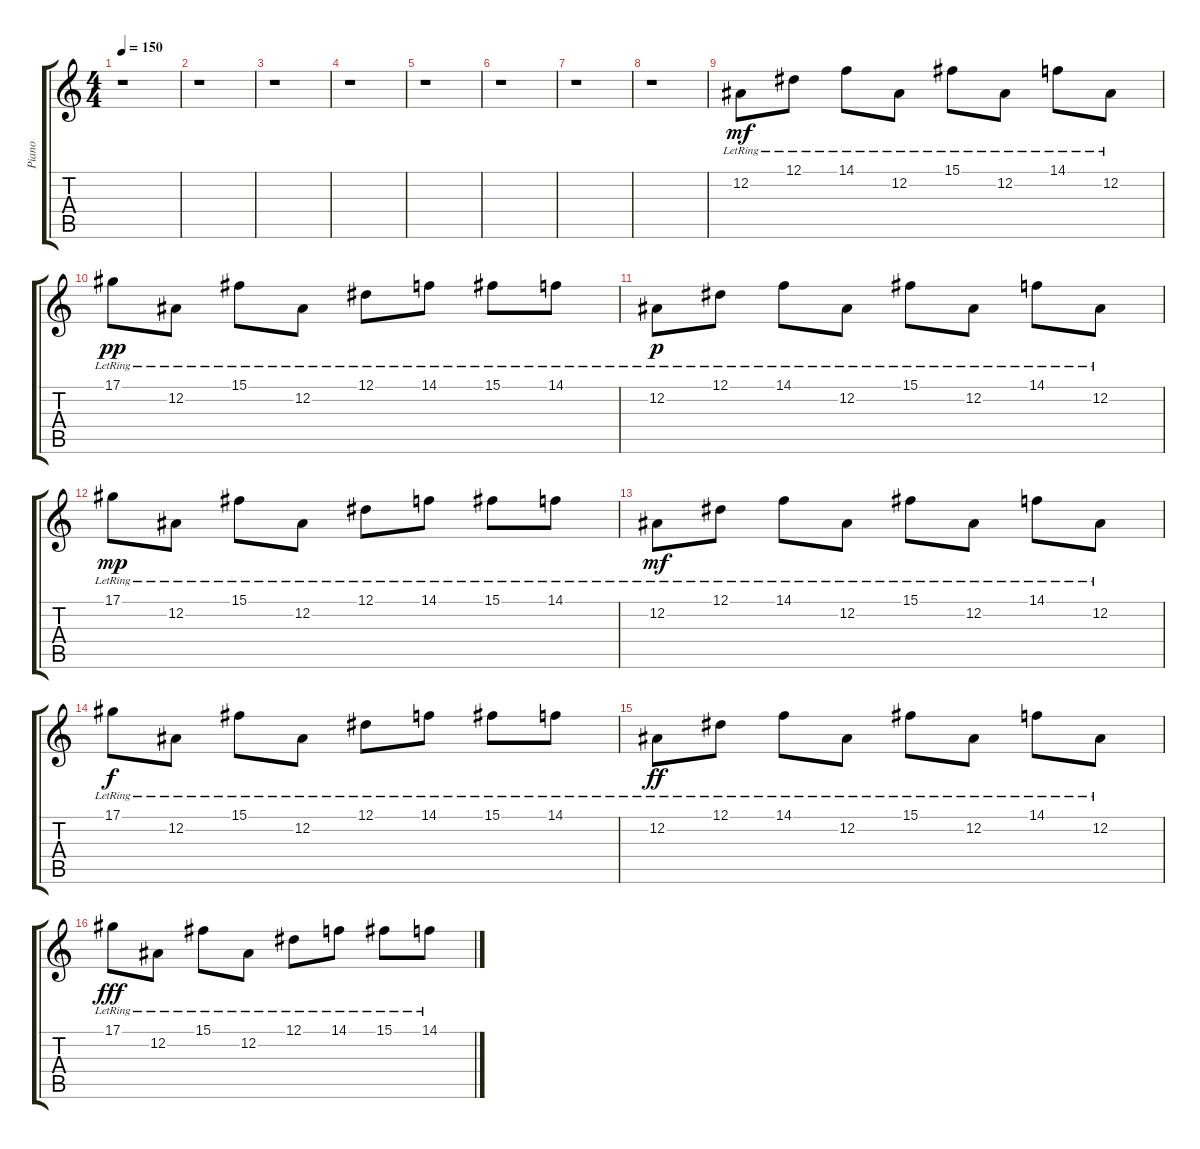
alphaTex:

\track ("Piano" "Piano") {instrument acousticgrandpiano}
\staff {score tabs}
\tuning (Eb4 Bb3 Gb3 Db3 Ab2 Eb2) {hide}
\ts (4 4)
\tempo 150
\clef g2
\ks c
r.1{dy mf} |
r.1 |
r.1 |
r.1 |
r.1 |
r.1 |
r.1 |
r.1 |
12.2{lr}.8 12.1{lr}.8 14.1{lr}.8 12.2{lr}.8 15.1{lr}.8 12.2{lr}.8 14.1{lr}.8 12.2{lr}.8 |
17.1{lr}.8{dy pp} 12.2{lr}.8 15.1{lr}.8 12.2{lr}.8 12.1{lr}.8 14.1{lr}.8 15.1{lr}.8 14.1{lr}.8 |
12.2{lr}.8{dy p} 12.1{lr}.8 14.1{lr}.8 12.2{lr}.8 15.1{lr}.8 12.2{lr}.8 14.1{lr}.8 12.2{lr}.8 |
17.1{lr}.8{dy mp} 12.2{lr}.8 15.1{lr}.8 12.2{lr}.8 12.1{lr}.8 14.1{lr}.8 15.1{lr}.8 14.1{lr}.8 |
12.2{lr}.8{dy mf} 12.1{lr}.8 14.1{lr}.8 12.2{lr}.8 15.1{lr}.8 12.2{lr}.8 14.1{lr}.8 12.2{lr}.8 |
17.1{lr}.8{dy f} 12.2{lr}.8 15.1{lr}.8 12.2{lr}.8 12.1{lr}.8 14.1{lr}.8 15.1{lr}.8 14.1{lr}.8 |
12.2{lr}.8{dy ff} 12.1{lr}.8 14.1{lr}.8 12.2{lr}.8 15.1{lr}.8 12.2{lr}.8 14.1{lr}.8 12.2{lr}.8 |
17.1{lr}.8{dy fff} 12.2{lr}.8 15.1{lr}.8 12.2{lr}.8 12.1{lr}.8 14.1{lr}.8 15.1{lr}.8 14.1{lr}.8
